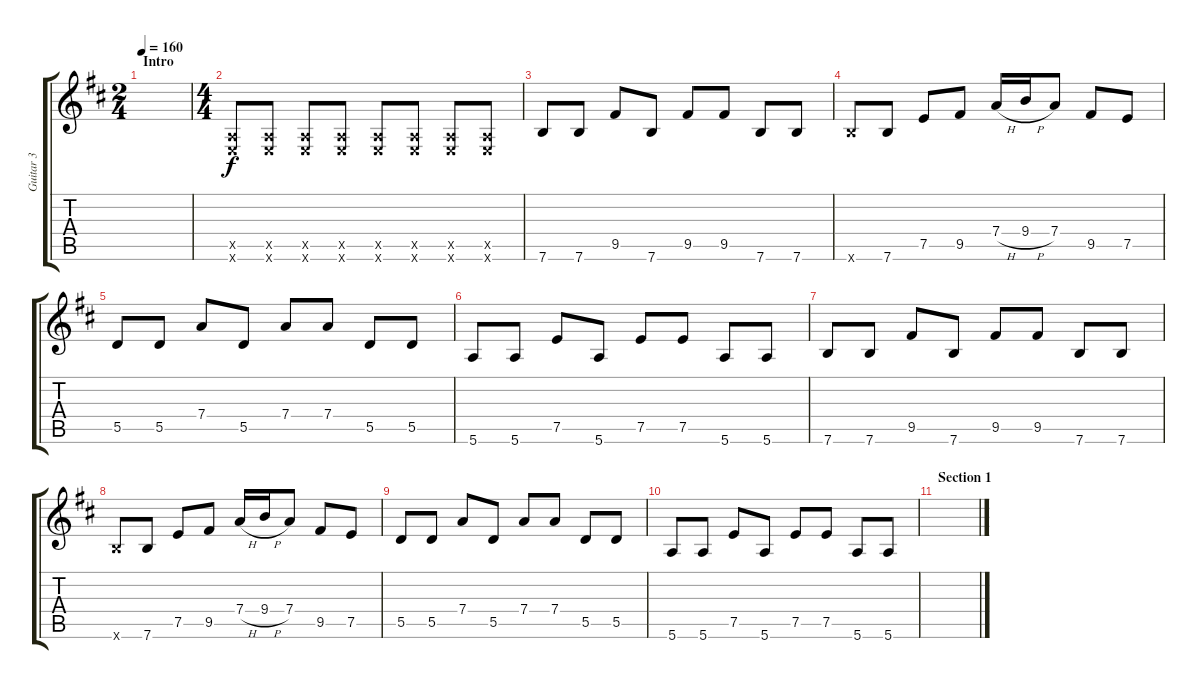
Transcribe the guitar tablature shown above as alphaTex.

\track ("Guitar 3" "Guitar 3") {instrument overdrivenguitar}
\staff {score tabs}
\tuning (E4 B3 G3 D3 A2 E2) {hide}
\ts (2 4)
\section ("" "Intro")
\tempo 160
\clef g2
\ks bminor
|
\ts (4 4)
(0.5{x} 0.6{x}).8{volume 13} (0.5{x} 0.6{x}).8 (0.5{x} 0.6{x}).8 (0.5{x} 0.6{x}).8 (0.5{x} 0.6{x}).8 (0.5{x} 0.6{x}).8 (0.5{x} 0.6{x}).8 (0.5{x} 0.6{x}).8 |
7.6.8{volume 13} 7.6.8 9.5.8 7.6.8 9.5.8 9.5.8 7.6.8 7.6.8 |
7.6{x}.8 7.6.8 7.5.8 9.5.8 7.4{h}.16 9.4{h}.16 7.4.8 9.5.8 7.5.8 |
5.5.8 5.5.8 7.4.8 5.5.8 7.4.8 7.4.8 5.5.8 5.5.8 |
5.6.8 5.6.8 7.5.8 5.6.8 7.5.8 7.5.8 5.6.8 5.6.8 |
7.6.8 7.6.8 9.5.8 7.6.8 9.5.8 9.5.8 7.6.8 7.6.8 |
7.6{x}.8 7.6.8 7.5.8 9.5.8 7.4{h}.16 9.4{h}.16 7.4.8 9.5.8 7.5.8 |
5.5.8 5.5.8 7.4.8 5.5.8 7.4.8 7.4.8 5.5.8 5.5.8 |
5.6.8 5.6.8 7.5.8 5.6.8 7.5.8 7.5.8 5.6.8 5.6.8 |
\section ("" "Section 1")
